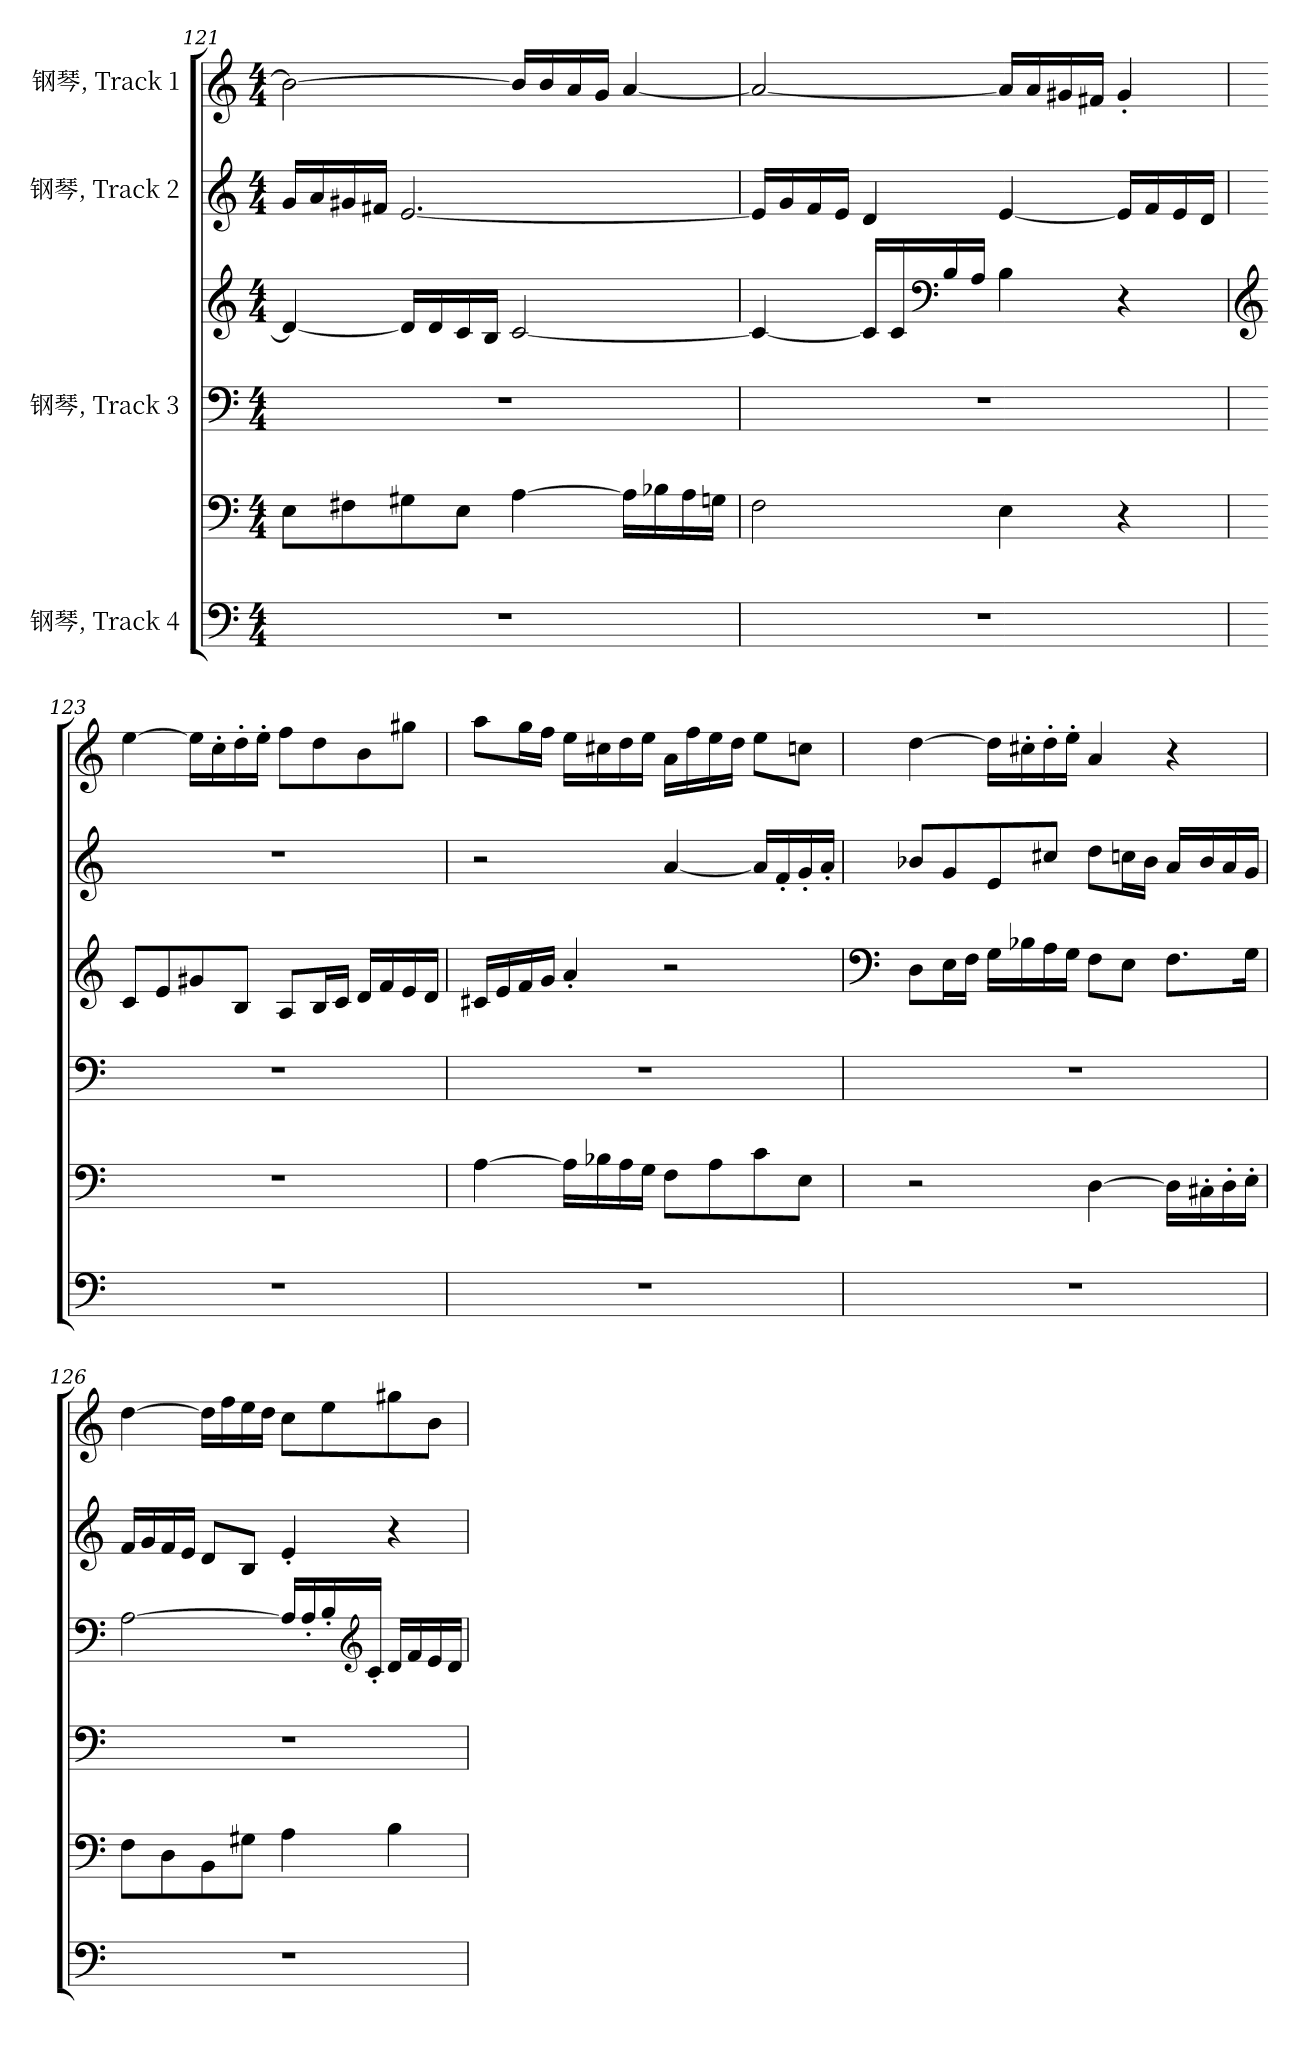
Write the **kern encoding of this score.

**kern	**kern	**kern	**kern	**kern	**kern
*part4	*part4	*part3	*part3	*part2	*part1
*staff6	*staff5	*staff4	*staff3	*staff2	*staff1
*I"钢琴, Track 4	*	*I"钢琴, Track 3	*	*I"钢琴, Track 2	*I"钢琴, Track 1
!!LO:PB:g=z
*clefF4	*clefF4	*clefF4	*clefG2	*clefG2	*clefG2
*k[]	*k[]	*k[]	*k[]	*k[]	*k[]
*M4/4	*M4/4	*M4/4	*M4/4	*M4/4	*M4/4
=121	=121	=121	=121	=121	=121
1r	8E\L	1r	4d/_	16g/LL	2b\_
.	.	.	.	16a/	.
.	8F#X\	.	.	16g#X/	.
.	.	.	.	16f#X/JJ	.
.	8G#X\	.	16d/LL]	[2.e/	.
.	.	.	16d/	.	.
.	8E\J	.	16c/	.	.
.	.	.	16B/JJ	.	.
.	[4A\	.	[2c/	.	16b/LL]
.	.	.	.	.	16b/
.	.	.	.	.	16a/
.	.	.	.	.	16g/JJ
.	16A\LL]	.	.	.	[4a/
.	16B-X\	.	.	.	.
.	16A\	.	.	.	.
.	16Gn\JJ	.	.	.	.
=122	=122	=122	=122	=122	=122
1r	2F\	1r	4c/_	16e/LL]	2a/_
.	.	.	.	16g/	.
.	.	.	.	16f/	.
.	.	.	.	16e/JJ	.
.	.	.	16c/LL]	4d/	.
.	.	.	16c/	.	.
*	*	*	*clefF4	*	*
.	.	.	16B/	.	.
.	.	.	16A/JJ	.	.
.	4E\	.	4B\	[4e/	16a/LL]
.	.	.	.	.	16a/
.	.	.	.	.	16g#X/
.	.	.	.	.	16f#X/JJ
.	4r	.	4r	16e/LL]	4g#'/
.	.	.	.	16f/	.
.	.	.	.	16e/	.
.	.	.	.	16d/JJ	.
!!LO:LB:g=z
=123	=123	=123	=123	=123	=123
*	*	*	*clefG2	*	*
1r	1r	1r	8c/L	1r	[4ee\
.	.	.	8e/	.	.
.	.	.	8g#X/	.	16ee\LL]
.	.	.	.	.	16cc'\
.	.	.	8B/J	.	16dd'\
.	.	.	.	.	16ee'\JJ
.	.	.	8A/L	.	8ff\L
.	.	.	16B/L	.	8dd\
.	.	.	16c/JJ	.	.
.	.	.	16d/LL	.	8b\
.	.	.	16f/	.	.
.	.	.	16e/	.	8gg#X\J
.	.	.	16d/JJ	.	.
=124	=124	=124	=124	=124	=124
1r	[4A\	1r	16c#X/LL	2r	8aa\L
.	.	.	16e/	.	.
.	.	.	16f/	.	16gg\L
.	.	.	16g/JJ	.	16ff\JJ
.	16A\LL]	.	4a'/	.	16ee\LL
.	16B-X\	.	.	.	16cc#X\
.	16A\	.	.	.	16dd\
.	16G\JJ	.	.	.	16ee\JJ
.	8F\L	.	2r	[4a/	16a\LL
.	.	.	.	.	16ff\
.	8A\	.	.	.	16ee\
.	.	.	.	.	16dd\JJ
.	8c\	.	.	16a/LL]	8ee\L
.	.	.	.	16f'/	.
.	8E\J	.	.	16g'/	8ccn\J
.	.	.	.	16a'/JJ	.
!!LO:PB:g=z
=125	=125	=125	=125	=125	=125
*	*	*	*clefF4	*	*
1r	2r	1r	8D\L	8b-X/L	[4dd\
.	.	.	16E\L	8g/	.
.	.	.	16F\JJ	.	.
.	.	.	16G\LL	8e/	16dd\LL]
.	.	.	16B-X\	.	16cc#X'\
.	.	.	16A\	8cc#X/J	16dd'\
.	.	.	16G\JJ	.	16ee'\JJ
.	[4D\	.	8F\L	8dd\L	4a/
.	.	.	8E\J	16ccn\L	.
.	.	.	.	16b-\JJ	.
.	16D\LL]	.	8.F\L	16a/LL	4r
.	16C#X'\	.	.	16b-/	.
.	16D'\	.	.	16a/	.
.	16E'\JJ	.	16G\Jk	16g/JJ	.
=126	=126	=126	=126	=126	=126
1r	8F\L	1r	[2A\	16f/LL	[4dd\
.	.	.	.	16g/	.
.	8D\	.	.	16f/	.
.	.	.	.	16e/JJ	.
.	8BB\	.	.	8d/L	16dd\LL]
.	.	.	.	.	16ff\
.	8G#X\J	.	.	8B/J	16ee\
.	.	.	.	.	16dd\JJ
.	4A\	.	16A/LL]	4e'/	8cc\L
.	.	.	16A'/	.	.
.	.	.	16B'/	.	8ee\
*	*	*	*clefG2	*	*
.	.	.	16c'/JJ	.	.
.	4B\	.	16d/LL	4r	8gg#X\
.	.	.	16f/	.	.
.	.	.	16e/	.	8b\J
.	.	.	16d/JJ	.	.
=	=	=	=	=	=
*-	*-	*-	*-	*-	*-
